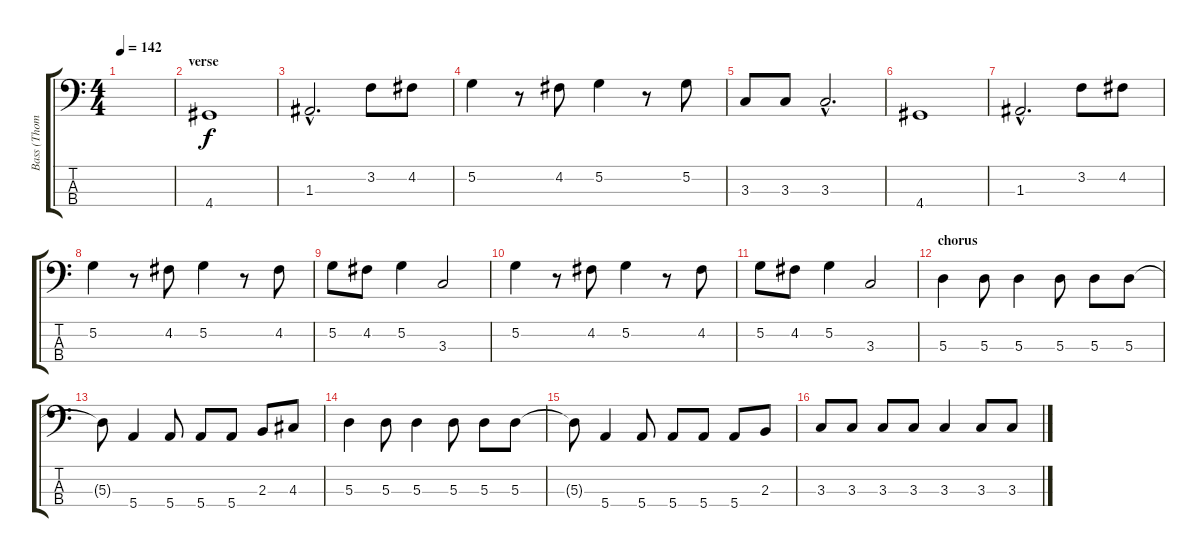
\track ("Bass (Thompson)" "Bass (Thom") {instrument electricbasspick}
\staff {score tabs}
\tuning (G2 D2 A1 E1) {hide}
\ts (4 4)
\tempo 142
\clef f4
\ks c
|
\section ("" "verse")
4.4.1 |
1.3{hac}.2{d} 3.2.8 4.2.8 |
5.2.4 r.8 4.2.8 5.2.4 r.8 5.2.8 |
3.3.8 3.3.8 3.3{hac}.2{d} |
4.4.1 |
1.3{hac}.2{d} 3.2.8 4.2.8 |
5.2.4 r.8 4.2.8 5.2.4 r.8 4.2.8 |
5.2.8 4.2.8 5.2.4 3.3.2 |
5.2.4 r.8 4.2.8 5.2.4 r.8 4.2.8 |
5.2.8 4.2.8 5.2.4 3.3.2 |
\section ("" "chorus")
5.3.4 5.3.8 5.3.4 5.3.8 5.3.8 5.3.8 |
5.3{t}.8 5.4.4 5.4.8 5.4.8 5.4.8 2.3.8 4.3.8 |
5.3.4 5.3.8 5.3.4 5.3.8 5.3.8 5.3.8 |
5.3{t}.8 5.4.4 5.4.8 5.4.8 5.4.8 5.4.8 2.3.8 |
3.3.8 3.3.8 3.3.8 3.3.8 3.3.4 3.3.8 3.3.8
